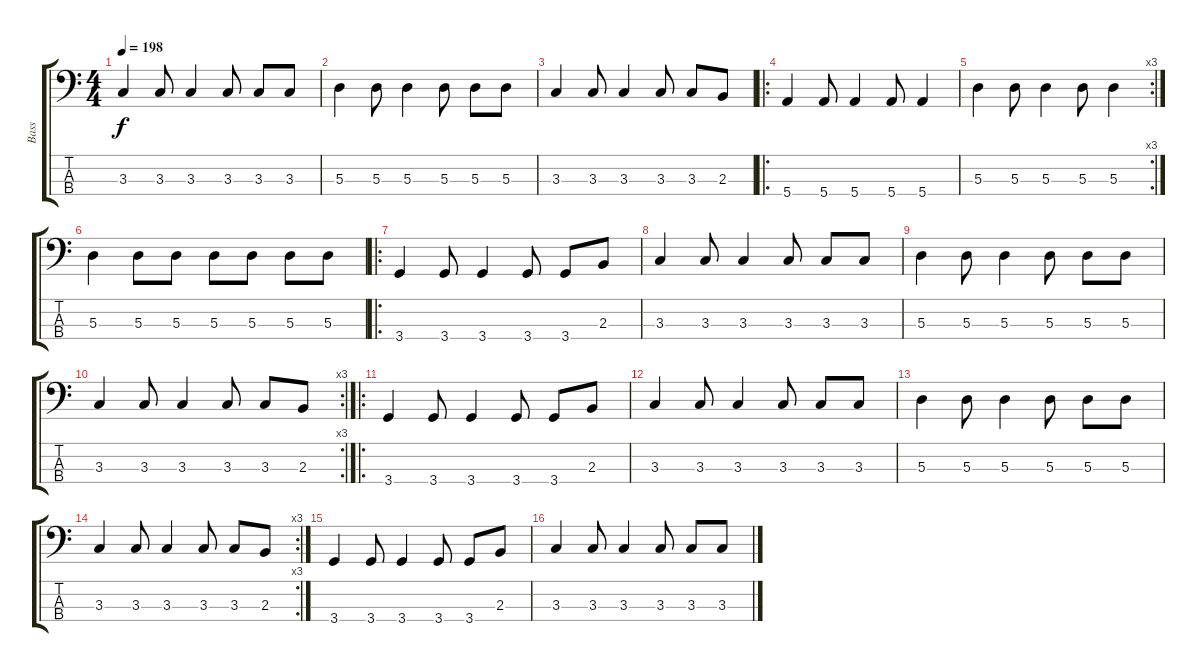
\track ("Bass" "Bass") {instrument electricbasspick}
\staff {score tabs}
\tuning (G2 D2 A1 E1) {hide}
\ts (4 4)
\tempo 198
\clef f4
\ks c
3.3.4{dy f} 3.3.8 3.3.4 3.3.8 3.3.8 3.3.8 |
5.3.4 5.3.8 5.3.4 5.3.8 5.3.8 5.3.8 |
3.3.4 3.3.8 3.3.4 3.3.8 3.3.8 2.3.8 |
\ro
5.4.4 5.4.8 5.4.4 5.4.8 5.4.4 |
\rc 3
5.3.4 5.3.8 5.3.4 5.3.8 5.3.4 |
5.3.4 5.3.8 5.3.8 5.3.8 5.3.8 5.3.8 5.3.8 |
\ro
3.4.4 3.4.8 3.4.4 3.4.8 3.4.8 2.3.8 |
3.3.4 3.3.8 3.3.4 3.3.8 3.3.8 3.3.8 |
5.3.4 5.3.8 5.3.4 5.3.8 5.3.8 5.3.8 |
\rc 3
3.3.4 3.3.8 3.3.4 3.3.8 3.3.8 2.3.8 |
\ro
3.4.4 3.4.8 3.4.4 3.4.8 3.4.8 2.3.8 |
3.3.4 3.3.8 3.3.4 3.3.8 3.3.8 3.3.8 |
5.3.4 5.3.8 5.3.4 5.3.8 5.3.8 5.3.8 |
\rc 3
3.3.4 3.3.8 3.3.4 3.3.8 3.3.8 2.3.8 |
3.4.4 3.4.8 3.4.4 3.4.8 3.4.8 2.3.8 |
3.3.4 3.3.8 3.3.4 3.3.8 3.3.8 3.3.8
